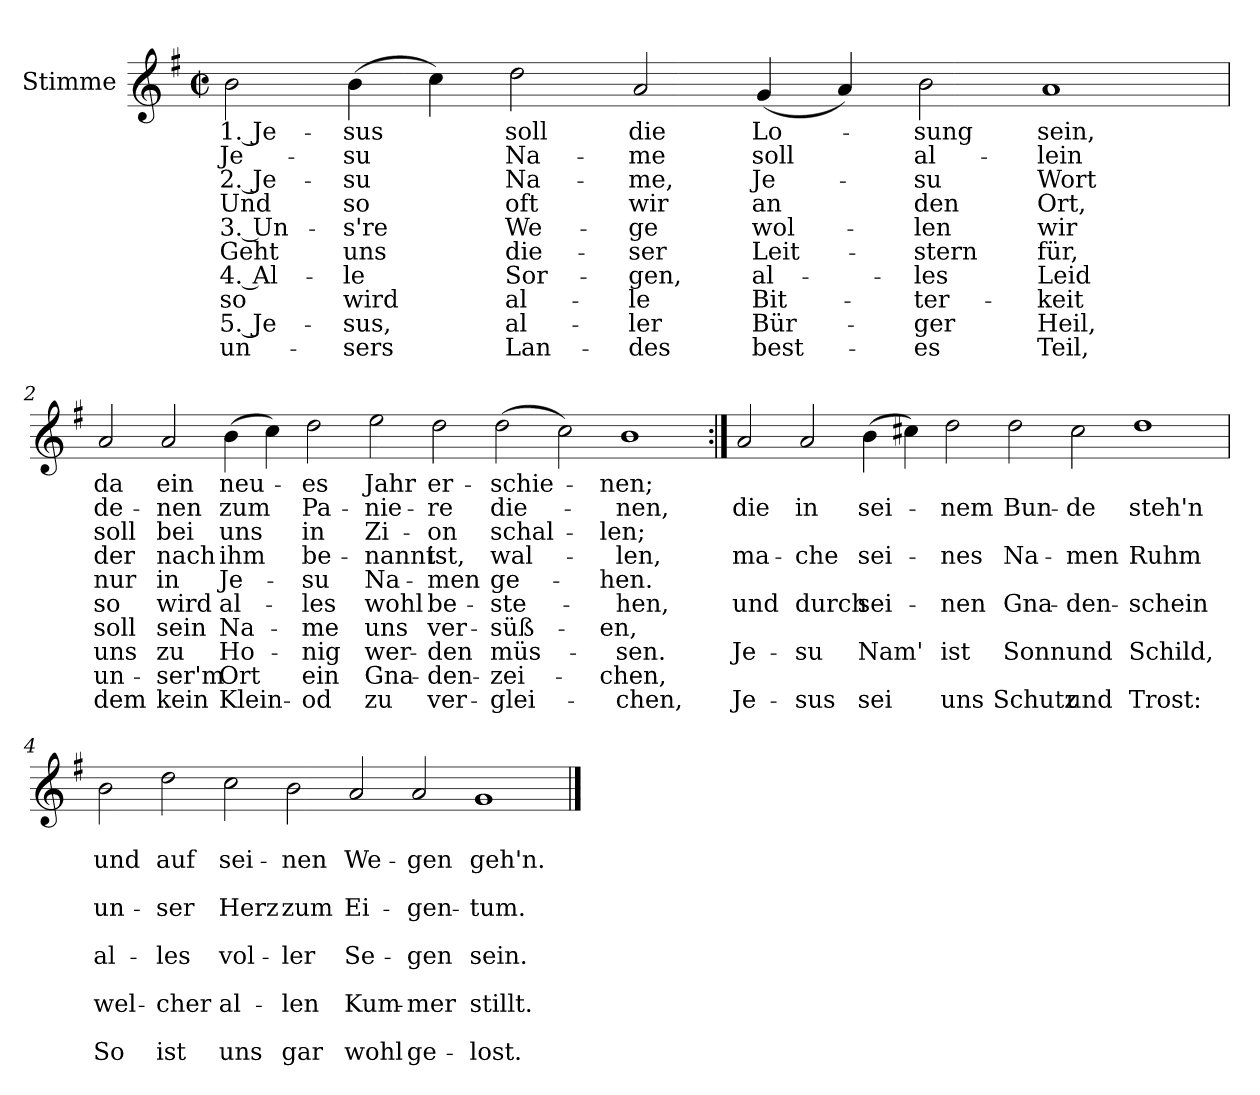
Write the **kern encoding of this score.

**kern	**text	**text	**text	**text	**text	**text	**text	**text	**text	**text
*part1	*part1	*part1	*part1	*part1	*part1	*part1	*part1	*part1	*part1	*part1
*staff1	*staff1	*staff1	*staff1	*staff1	*staff1	*staff1	*staff1	*staff1	*staff1	*staff1
*I"Stimme	*	*	*	*	*	*	*	*	*	*
*I'St.	*	*	*	*	*	*	*	*	*	*
*clefG2	*	*	*	*	*	*	*	*	*	*
*k[f#]	*	*	*	*	*	*	*	*	*	*
*M2/2	*	*	*	*	*	*	*	*	*	*
*met(c|)	*	*	*	*	*	*	*	*	*	*
=1	=1	=1	=1	=1	=1	=1	=1	=1	=1	=1
2b\	1. Je-	Je-	2. Je-	Und	3. Un-	Geht	4. Al-	so	5. Je-	un-
(>4b\	-sus	-su	-su	so	-s're	uns	-le	wird	-sus,	-sers
4cc\)	.	.	.	.	.	.	.	.	.	.
2dd\	soll	Na-	Na-	oft	We-	die-	Sor-	al-	al-	Lan-
2a/	die	-me	-me,	wir	-ge	-ser	-gen,	-le	-ler	-des
(<4g/	Lo-	soll	Je-	an	wol-	Leit-	al-	Bit-	Bür-	best-
4a/)	.	.	.	.	.	.	.	.	.	.
2b\	-sung	al-	-su	den	-len	-stern	-les	-ter-	-ger	-es
1a	sein,	-lein	Wort	Ort,	wir	für,	Leid	-keit	Heil,	Teil,
=2	=2	=2	=2	=2	=2	=2	=2	=2	=2	=2
2a/	da	de-	soll	der	nur	so	soll	uns	un-	dem
2a/	ein	-nen	bei	nach	in	wird	sein	zu	-ser'm	kein
(>4b\	neu-	zum	-uns	ihm	Je-	al-	Na-	Ho-	Ort	Klein-
4cc\)	.	.	.	.	.	.	.	.	.	.
2dd\	-es	Pa-	in	be-	-su	-les	-me	-nig	ein	-od
2ee\	Jahr	-nie-	Zi-	-nannt	Na-	wohl	uns	wer-	Gna-	zu
2dd\	er-	-re	-on	ist,	-men	be-	ver-	-den	-den-	ver-
(>2dd\	-schie-	die-	schal-	wal-	ge-	-ste-	-süß-	müs-	-zei-	-glei-
2cc\)	.	.	.	.	.	.	.	.	.	.
1b	-nen;	-nen,	-len;	-len,	-hen.	-hen,	-en,	-sen.	-chen,	-chen,
=3:|!	=3:|!	=3:|!	=3:|!	=3:|!	=3:|!	=3:|!	=3:|!	=3:|!	=3:|!	=3:|!
2a/	.	die	.	ma-	.	und	.	Je-	.	Je-
2a/	.	in	.	-che	.	durch	.	-su	.	-sus
(>4b\	.	sei-	.	sei-	.	sei-	.	Nam'	.	sei
4cc#X\)	.	.	.	.	.	.	.	.	.	.
2dd\	.	-nem	.	-nes	.	-nen	.	ist	.	uns
2dd\	.	Bun-	.	Na-	.	Gna-	.	Sonn	.	Schutz
2cc#\	.	-de	.	-men	.	-den-	.	und	.	und
1dd	.	steh'n	.	Ruhm	.	-schein	.	Schild,	.	Trost:
=4	=4	=4	=4	=4	=4	=4	=4	=4	=4	=4
2b\	.	und	.	un-	.	al-	.	wel-	.	So
2dd\	.	auf	.	-ser	.	-les	.	-cher	.	ist
2cc\	.	sei-	.	Herz	.	vol-	.	al-	.	uns
2b\	.	-nen	.	zum	.	-ler	.	-len	.	gar
2a/	.	We-	.	Ei-	.	Se-	.	Kum-	.	wohl
2a/	.	-gen	.	-gen-	.	-gen	.	-mer	.	ge-
1g	.	geh'n.	.	-tum.	.	sein.	.	stillt.	.	-lost.
==	==	==	==	==	==	==	==	==	==	==
*-	*-	*-	*-	*-	*-	*-	*-	*-	*-	*-
